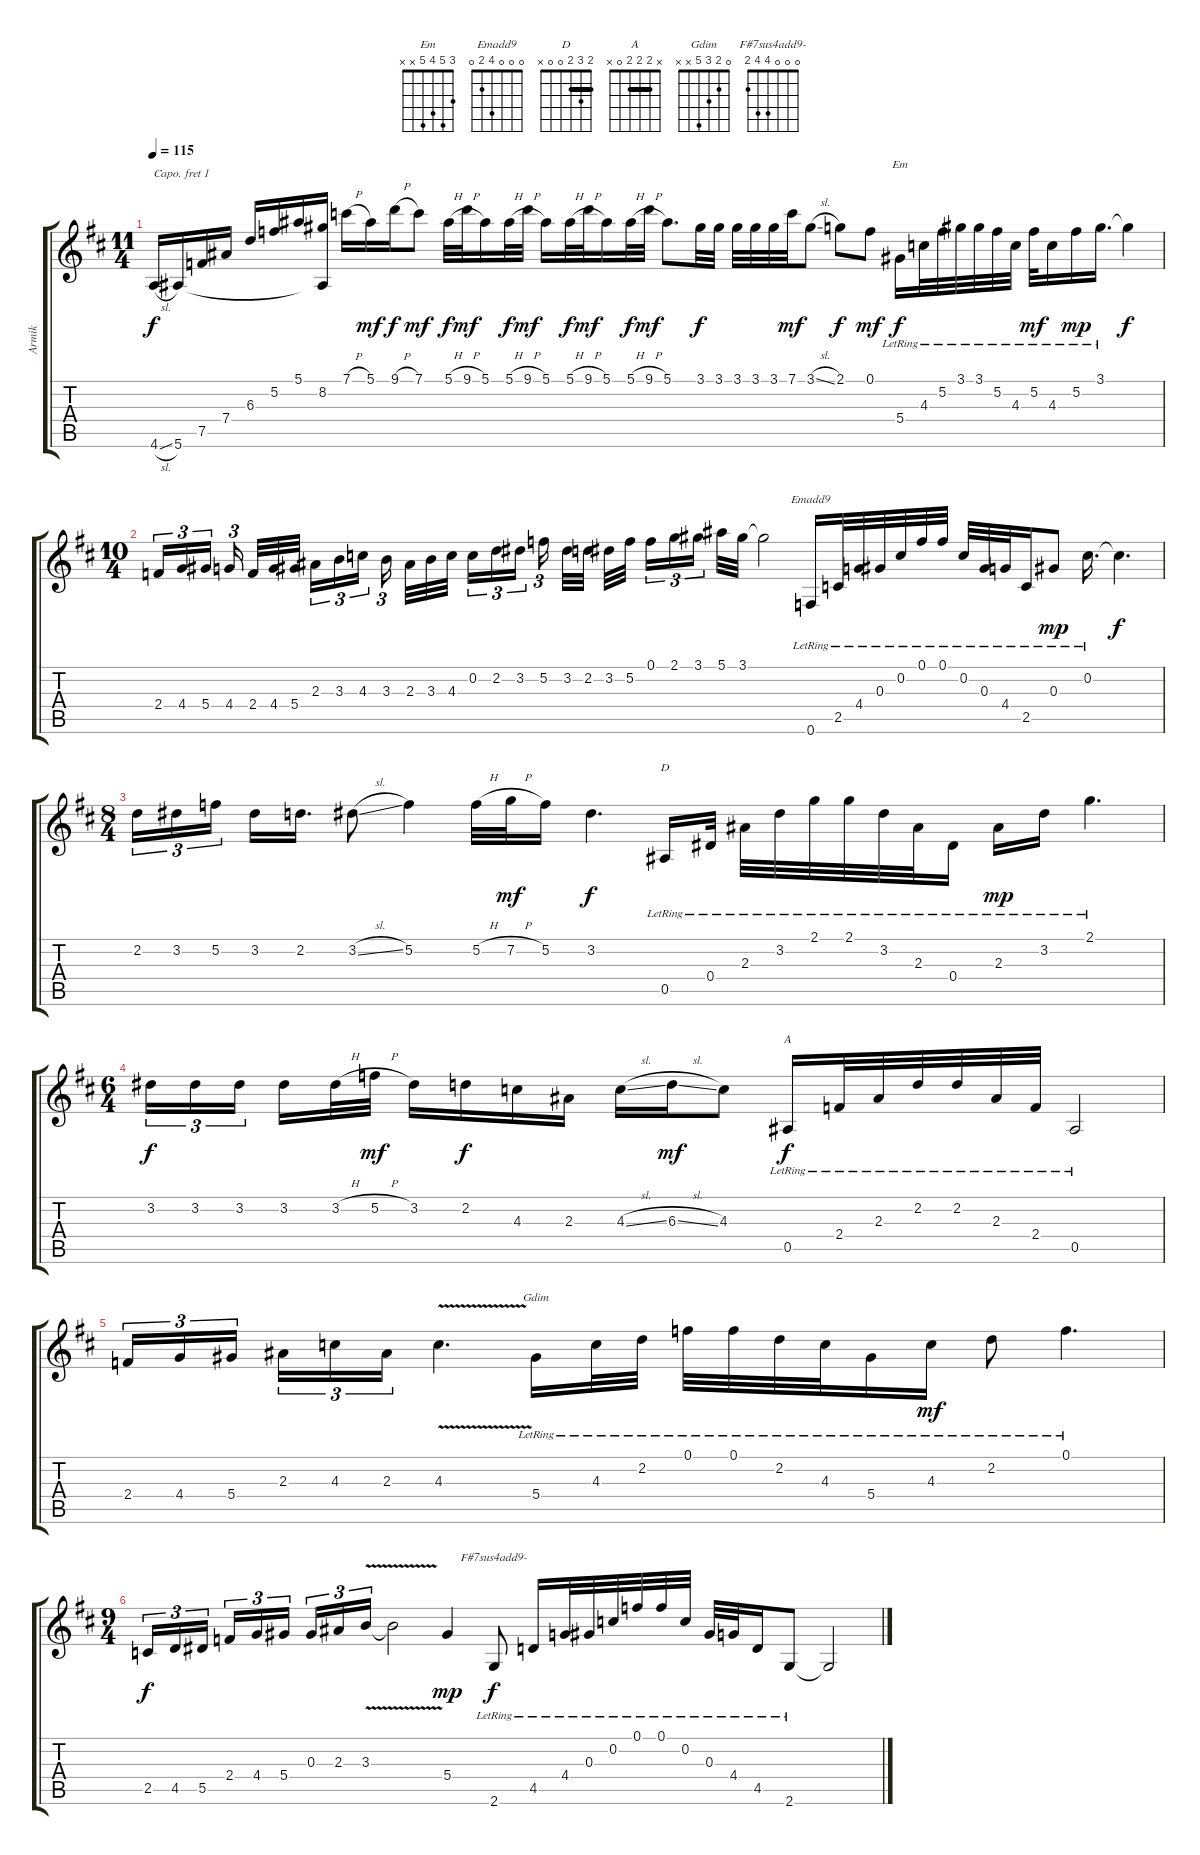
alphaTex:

\track ("Armik" "Armik") {instrument acousticguitarnylon}
\staff {score tabs}
\capo 1
\tuning (E4 B3 G3 D3 A2 E2) {hide}
\chord ("Em" 3 5 4 5 x x)
\chord ("Emadd9" 0 0 0 4 2 0)
\chord ("D" 2 3 2 0 0 x) {barre 2}
\chord ("A" x 2 2 2 0 x) {barre 2}
\chord ("Gdim" 0 2 3 5 x x)
\chord ("F#7sus4add9-" 0 0 0 4 4 2)
\ts (11 4)
\tempo 115
\clef g2
\ks bminor
4.6{sl}.16{dy f} 5.6.16 7.5.16 7.4.16 6.3.16 5.2.16 5.1.16 (8.2 5.6{t}).16 7.1{h}.16 5.1.16{dy mf} 9.1{h}.16{dy f} 7.1.8{dy mf} 5.1{h}.32{dy f} 9.1{h}.32{dy mf} 5.1.16 5.1{h}.32{dy f} 9.1{h}.32{dy mf} 5.1.16 5.1{h}.32{dy f} 9.1{h}.32{dy mf} 5.1.16 5.1{h}.32{dy f} 9.1{h}.32{dy mf} 5.1.8{d} 3.1.32{dy f} 3.1.32 3.1.32 3.1.32 3.1.32 7.1.32{dy mf} 3.1{sl}.8 2.1.8{dy f} 0.1.8{dy mf} 5.4{lr}.16{ch "Em" dy f} 4.3{lr}.32 5.2{lr}.32 3.1{lr}.32 3.1{lr}.32 5.2{lr}.32 4.3{lr}.32 5.2{lr}.32{dy mf} 4.3{lr}.16 5.2{lr}.16{dy mp} 3.1{lr}.16{d} 3.1{t}.4{dy f} |
\ts (10 4)
2.4.16{tu (3 2)} 4.4.16{tu (3 2)} 5.4.16{tu (3 2) beam splitsecondary} 4.4.16{tu (3 2) beam splitsecondary} 2.4.32 4.4.32 5.4.32 2.3.16{tu (3 2)} 3.3.16{tu (3 2)} 4.3.16{tu (3 2) beam splitsecondary} 3.3.16{tu (3 2) beam splitsecondary} 2.3.32 3.3.32 4.3.32 0.2.16{tu (3 2)} 2.2.16{tu (3 2)} 3.2.16{tu (3 2) beam splitsecondary} 5.2.16{tu (3 2) beam splitsecondary} 3.2.32 2.2.32 3.2.32 5.2.32{beam splitsecondary} 0.1.16{tu (3 2)} 2.1.16{tu (3 2)} 3.1.16{tu (3 2) beam splitsecondary} 5.1.32 3.1.32 3.1{t}.2 0.6{lr}.16{ch "Emadd9"} 2.5{lr}.32 4.4{lr}.32 0.3{lr}.32 0.2{lr}.32 0.1{lr}.32 0.1{lr}.32 0.2{lr}.32 0.3{lr}.32 4.4{lr}.32 2.5{lr}.16 0.3{lr}.8{dy mp} 0.2{lr}.16{d} 0.2{t}.4{d dy f} |
\ts (8 4)
2.2.16{tu (3 2)} 3.2.16{tu (3 2)} 5.2.16{tu (3 2) beam splitsecondary} 3.2.16 2.2.16{d} 3.2{sl}.8 5.2.4 5.2{h}.32 7.2{h}.32{dy mf} 5.2.16 3.2.4{d dy f} 0.5{lr}.16{ch "D"} 0.4{lr}.32 2.3{lr}.32 3.2{lr}.32 2.1{lr}.32 2.1{lr}.32 3.2{lr}.32 2.3{lr}.32 0.4{lr}.16 2.3{lr}.16{dy mp} 3.2{lr}.16 2.1{lr}.4{d} |
\ts (6 4)
3.2.16{tu (3 2) dy f} 3.2.16{tu (3 2)} 3.2.16{tu (3 2) beam splitsecondary} 3.2.16 3.2{h}.32 5.2{h}.32{dy mf} 3.2.16 2.2.16{dy f} 4.3.16 2.3.16 4.3{sl}.16 6.3{sl}.16{dy mf} 4.3.8 0.5{lr}.16{ch "A" dy f} 2.4{lr}.32 2.3{lr}.32 2.2{lr}.32 2.2{lr}.32 2.3{lr}.32 2.4{lr}.32 0.5{lr}.2 |
2.4.16{tu (3 2)} 4.4.16{tu (3 2)} 5.4.16{tu (3 2) beam splitsecondary} 2.3.16{tu (3 2)} 4.3.16{tu (3 2)} 2.3.16{tu (3 2)} 4.3{v}.4{d} 5.4{lr}.16{ch "Gdim"} 4.3{lr}.32 2.2{lr}.32 0.1{lr}.32 0.1{lr}.32 2.2{lr}.32 4.3{lr}.32 5.4{lr}.16 4.3{lr}.16{dy mf} 2.2{lr}.8 0.1{lr}.4{d} |
\ts (9 4)
2.5.16{tu (3 2) dy f} 4.5.16{tu (3 2)} 5.5.16{tu (3 2) beam splitsecondary} 2.4.16{tu (3 2)} 4.4.16{tu (3 2)} 5.4.16{tu (3 2) beam splitsecondary} 0.3.16{tu (3 2)} 2.3.16{tu (3 2)} 3.3{v}.16{tu (3 2)} 3.3{t}.2 5.4.4{dy mp} 2.6{lr}.8{ch "F#7sus4add9-" dy f} 4.5{lr}.16 4.4{lr}.32 0.3{lr}.32 0.2{lr}.32 0.1{lr}.32 0.1{lr}.32 0.2{lr}.32 0.3{lr}.32 4.4{lr}.32 4.5{lr}.16 2.6{lr}.8 2.6{t}.2
